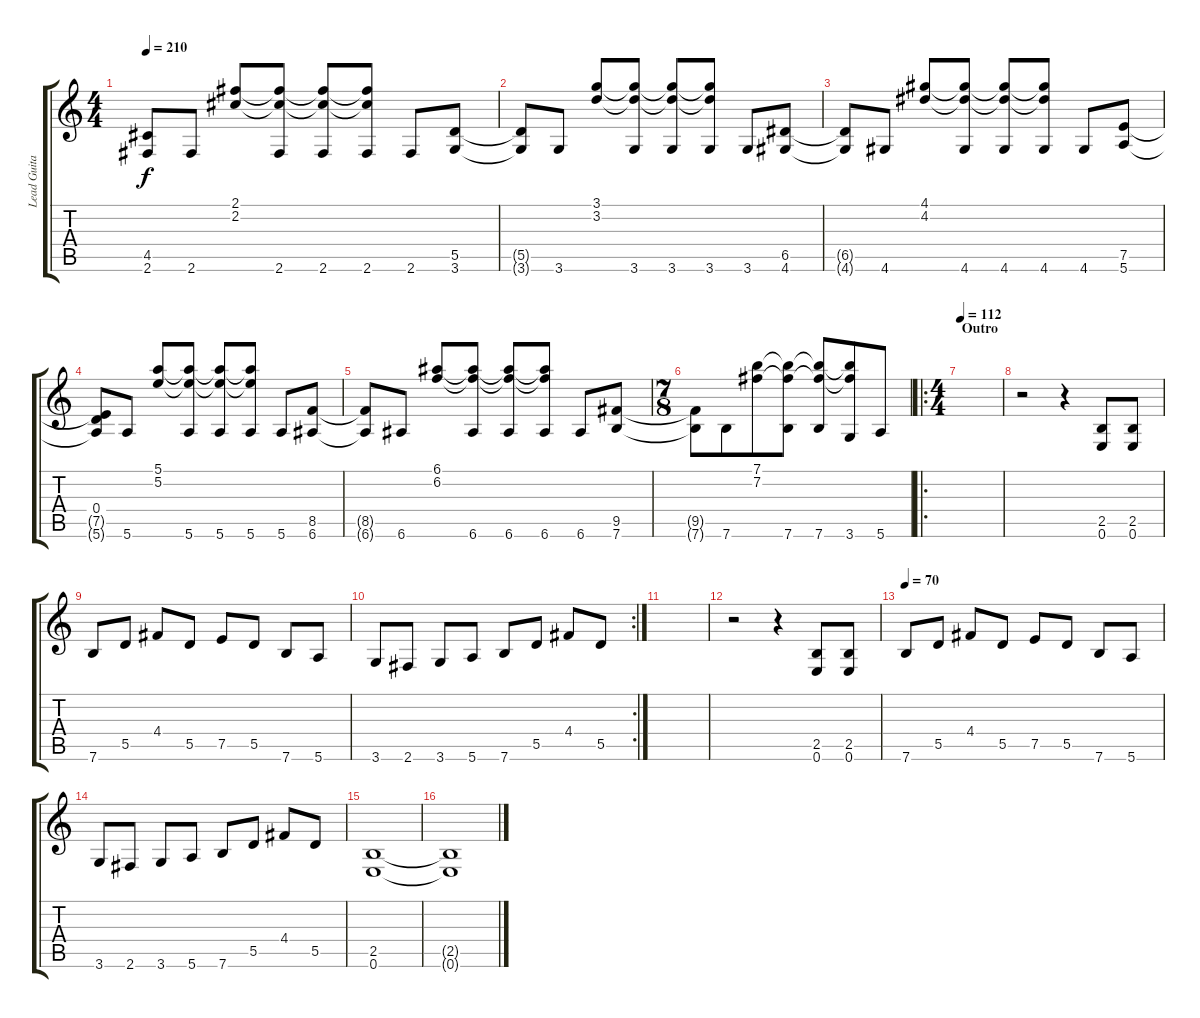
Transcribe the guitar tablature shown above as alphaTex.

\track ("Lead Guitar I (Dave Mustaine)" "Lead Guita") {instrument distortionguitar}
\staff {score tabs}
\tuning (E4 B3 G3 D3 A2 E2) {hide}
\ts (4 4)
\tempo 210
\clef g2
\ks c
(4.5{t} 2.6{t}).8{dy f} 2.6.8 (2.1 2.2).8 (2.1{t} 2.2{t} 2.6).8 (2.1{t} 2.2{t} 2.6).8 (2.1{t} 2.2{t} 2.6).8 2.6.8 (5.5 3.6).8 |
(5.5{t} 3.6{t}).8 3.6.8 (3.1 3.2).8 (3.1{t} 3.2{t} 3.6).8 (3.1{t} 3.2{t} 3.6).8 (3.1{t} 3.2{t} 3.6).8 3.6.8 (6.5 4.6).8 |
(6.5{t} 4.6{t}).8 4.6.8 (4.1 4.2).8 (4.1{t} 4.2{t} 4.6).8 (4.1{t} 4.2{t} 4.6).8 (4.1{t} 4.2{t} 4.6).8 4.6.8 (7.5 5.6).8 |
(0.4 7.5{t} 5.6{t}).8 5.6.8 (5.1 5.2).8 (5.1{t} 5.2{t} 5.6).8 (5.1{t} 5.2{t} 5.6).8 (5.1{t} 5.2{t} 5.6).8 5.6.8 (8.5 6.6).8 |
(8.5{t} 6.6{t}).8 6.6.8 (6.1 6.2).8 (6.1{t} 6.2{t} 6.6).8 (6.1{t} 6.2{t} 6.6).8 (6.1{t} 6.2{t} 6.6).8 6.6.8 (9.5 7.6).8 |
\ts (7 8)
(9.5{t} 7.6{t}).8 7.6.8 (7.1 7.2).8 (7.1{t} 7.2{t} 7.6).8 (7.1{t} 7.2{t} 7.6).8 (7.1{t} 7.2{t} 3.6).8 5.6.8 |
\ro
\ts (4 4)
\section ("" "Outro")
\tempo 112
|
r.2 r.4 (2.5 0.6).8 (2.5 0.6).8 |
7.6.8 5.5.8 4.4.8 5.5.8 7.5.8 5.5.8 7.6.8 5.6.8 |
\rc 2
3.6.8 2.6.8 3.6.8 5.6.8 7.6.8 5.5.8 4.4.8 5.5.8 |
|
r.2 r.4 (2.5 0.6).8 (2.5 0.6).8 |
\tempo 70
7.6.8 5.5.8 4.4.8 5.5.8 7.5.8 5.5.8 7.6.8 5.6.8 |
3.6.8 2.6.8 3.6.8 5.6.8 7.6.8 5.5.8 4.4.8 5.5.8 |
(2.5 0.6).1 |
(2.5{t} 0.6{t}).1
